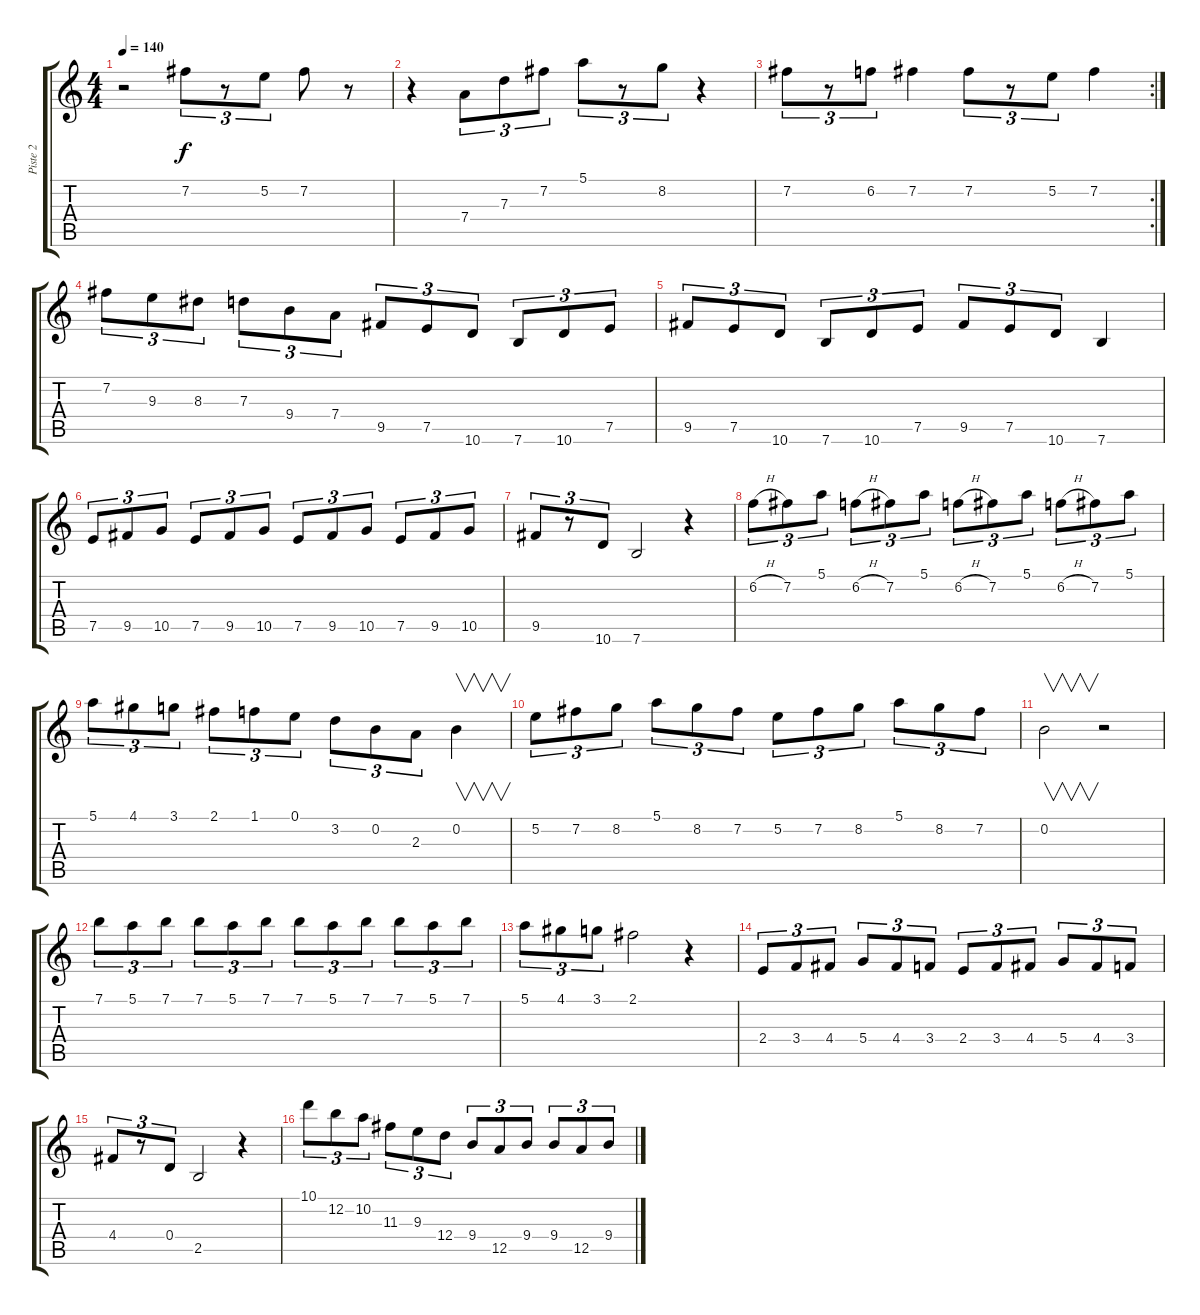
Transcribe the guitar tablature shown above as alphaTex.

\track ("Piste 2" "Piste 2") {instrument electricguitarjazz}
\staff {score tabs}
\tuning (E4 B3 G3 D3 A2 E2) {hide}
\ts (4 4)
\tempo 140
\clef g2
\ks c
r.2{dy f} 7.2.8{tu (3 2)} r.8{tu (3 2)} 5.2.8{tu (3 2)} 7.2.8 r.8 |
r.4 7.4.8{tu (3 2)} 7.3.8{tu (3 2)} 7.2.8{tu (3 2)} 5.1.8{tu (3 2)} r.8{tu (3 2)} 8.2.8{tu (3 2)} r.4 |
\rc 2
7.2.8{tu (3 2)} r.8{tu (3 2)} 6.2.8{tu (3 2)} 7.2.4 7.2.8{tu (3 2)} r.8{tu (3 2)} 5.2.8{tu (3 2)} 7.2.4 |
7.2.8{tu (3 2)} 9.3.8{tu (3 2)} 8.3.8{tu (3 2)} 7.3.8{tu (3 2)} 9.4.8{tu (3 2)} 7.4.8{tu (3 2)} 9.5.8{tu (3 2)} 7.5.8{tu (3 2)} 10.6.8{tu (3 2)} 7.6.8{tu (3 2)} 10.6.8{tu (3 2)} 7.5.8{tu (3 2)} |
9.5.8{tu (3 2)} 7.5.8{tu (3 2)} 10.6.8{tu (3 2)} 7.6.8{tu (3 2)} 10.6.8{tu (3 2)} 7.5.8{tu (3 2)} 9.5.8{tu (3 2)} 7.5.8{tu (3 2)} 10.6.8{tu (3 2)} 7.6.4 |
7.5.8{tu (3 2)} 9.5.8{tu (3 2)} 10.5.8{tu (3 2)} 7.5.8{tu (3 2)} 9.5.8{tu (3 2)} 10.5.8{tu (3 2)} 7.5.8{tu (3 2)} 9.5.8{tu (3 2)} 10.5.8{tu (3 2)} 7.5.8{tu (3 2)} 9.5.8{tu (3 2)} 10.5.8{tu (3 2)} |
9.5.8{tu (3 2)} r.8{tu (3 2)} 10.6.8{tu (3 2)} 7.6.2 r.4 |
6.2{h}.8{tu (3 2)} 7.2.8{tu (3 2)} 5.1.8{tu (3 2)} 6.2{h}.8{tu (3 2)} 7.2.8{tu (3 2)} 5.1.8{tu (3 2)} 6.2{h}.8{tu (3 2)} 7.2.8{tu (3 2)} 5.1.8{tu (3 2)} 6.2{h}.8{tu (3 2)} 7.2.8{tu (3 2)} 5.1.8{tu (3 2)} |
5.1.8{tu (3 2)} 4.1.8{tu (3 2)} 3.1.8{tu (3 2)} 2.1.8{tu (3 2)} 1.1.8{tu (3 2)} 0.1.8{tu (3 2)} 3.2.8{tu (3 2)} 0.2.8{tu (3 2)} 2.3.8{tu (3 2)} 0.2.4{v} |
5.2.8{tu (3 2)} 7.2.8{tu (3 2)} 8.2.8{tu (3 2)} 5.1.8{tu (3 2)} 8.2.8{tu (3 2)} 7.2.8{tu (3 2)} 5.2.8{tu (3 2)} 7.2.8{tu (3 2)} 8.2.8{tu (3 2)} 5.1.8{tu (3 2)} 8.2.8{tu (3 2)} 7.2.8{tu (3 2)} |
0.2.2{v} r.2 |
7.1.8{tu (3 2)} 5.1.8{tu (3 2)} 7.1.8{tu (3 2)} 7.1.8{tu (3 2)} 5.1.8{tu (3 2)} 7.1.8{tu (3 2)} 7.1.8{tu (3 2)} 5.1.8{tu (3 2)} 7.1.8{tu (3 2)} 7.1.8{tu (3 2)} 5.1.8{tu (3 2)} 7.1.8{tu (3 2)} |
5.1.8{tu (3 2)} 4.1.8{tu (3 2)} 3.1.8{tu (3 2)} 2.1.2 r.4 |
2.4.8{tu (3 2)} 3.4.8{tu (3 2)} 4.4.8{tu (3 2)} 5.4.8{tu (3 2)} 4.4.8{tu (3 2)} 3.4.8{tu (3 2)} 2.4.8{tu (3 2)} 3.4.8{tu (3 2)} 4.4.8{tu (3 2)} 5.4.8{tu (3 2)} 4.4.8{tu (3 2)} 3.4.8{tu (3 2)} |
4.4.8{tu (3 2)} r.8{tu (3 2)} 0.4.8{tu (3 2)} 2.5.2 r.4 |
10.1.8{tu (3 2)} 12.2.8{tu (3 2)} 10.2.8{tu (3 2)} 11.3.8{tu (3 2)} 9.3.8{tu (3 2)} 12.4.8{tu (3 2)} 9.4.8{tu (3 2)} 12.5.8{tu (3 2)} 9.4.8{tu (3 2)} 9.4.8{tu (3 2)} 12.5.8{tu (3 2)} 9.4.8{tu (3 2)}
